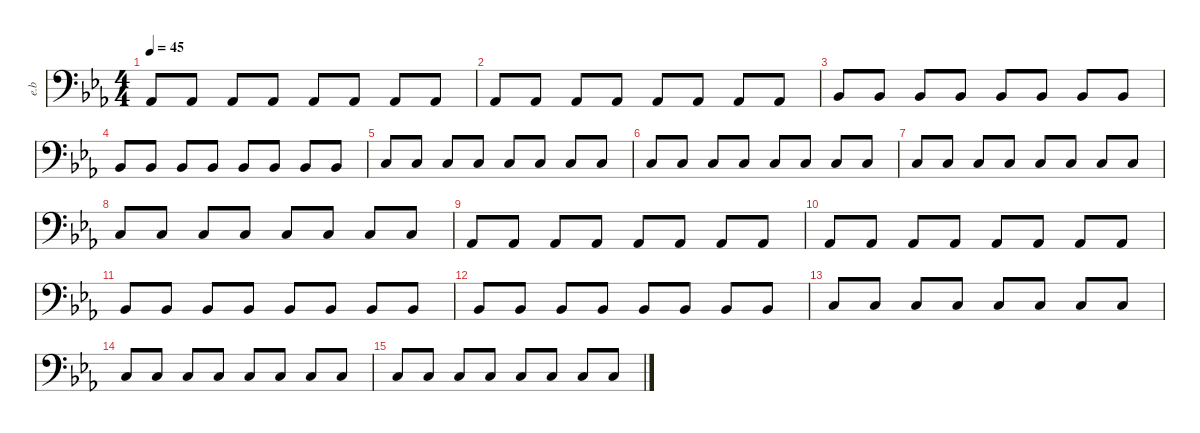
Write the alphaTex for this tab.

\defaultSystemsLayout 4
\hideDynamics
\bracketExtendMode nobrackets
\otherSystemsTrackNameOrientation horizontal
\track ("Electric Bass" "e.b") {instrument electricbassfinger}
\staff {score}
\tuning (G2 D2 A1 E1)
\ts (4 4)
\tempo 45
\clef f4
\ks cminor
4.4.8{dy ff} 4.4.8 4.4.8 4.4.8 4.4.8 4.4.8 4.4.8 4.4.8 |
4.4.8 4.4.8 4.4.8 4.4.8 4.4.8 4.4.8 4.4.8 4.4.8 |
6.4.8 6.4.8 6.4.8 6.4.8 6.4.8 6.4.8 6.4.8 6.4.8 |
6.4.8 6.4.8 6.4.8 6.4.8 6.4.8 6.4.8 6.4.8 6.4.8 |
8.4.8 8.4.8 8.4.8 8.4.8 8.4.8 8.4.8 8.4.8 8.4.8 |
8.4.8 8.4.8 8.4.8 8.4.8 8.4.8 8.4.8 8.4.8 8.4.8 |
8.4.8 8.4.8 8.4.8 8.4.8 8.4.8 8.4.8 8.4.8 8.4.8 |
8.4.8 8.4.8 8.4.8 8.4.8 8.4.8 8.4.8 8.4.8 8.4.8 |
4.4.8 4.4.8 4.4.8 4.4.8 4.4.8 4.4.8 4.4.8 4.4.8 |
4.4.8 4.4.8 4.4.8 4.4.8 4.4.8 4.4.8 4.4.8 4.4.8 |
6.4.8 6.4.8 6.4.8 6.4.8 6.4.8 6.4.8 6.4.8 6.4.8 |
6.4.8 6.4.8 6.4.8 6.4.8 6.4.8 6.4.8 6.4.8 6.4.8 |
8.4.8 8.4.8 8.4.8 8.4.8 8.4.8 8.4.8 8.4.8 8.4.8 |
8.4.8 8.4.8 8.4.8 8.4.8 8.4.8 8.4.8 8.4.8 8.4.8 |
8.4.8 8.4.8 8.4.8 8.4.8 8.4.8 8.4.8 8.4.8 8.4.8
